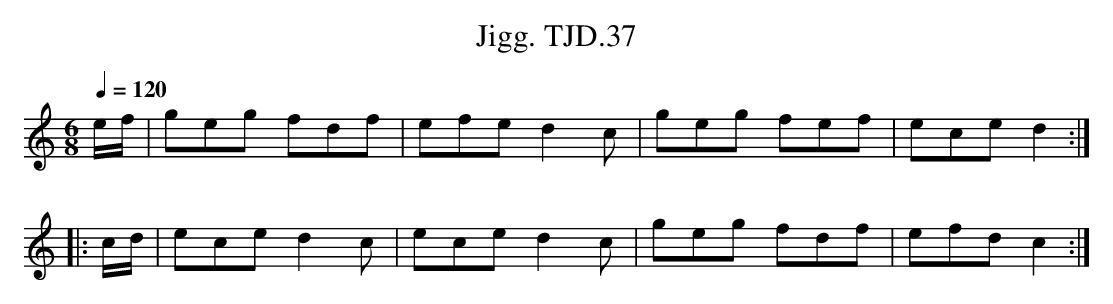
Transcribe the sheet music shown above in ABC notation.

X:1
T:Jigg. TJD.37
L:1/8
M:6/8
Q:1/4=120
K:C
e/f/|geg fdf|efe d2c|geg fef|ece d2:|!
|:c/d/|ece d2c|ece d2c|geg fdf|efd c2:|]
